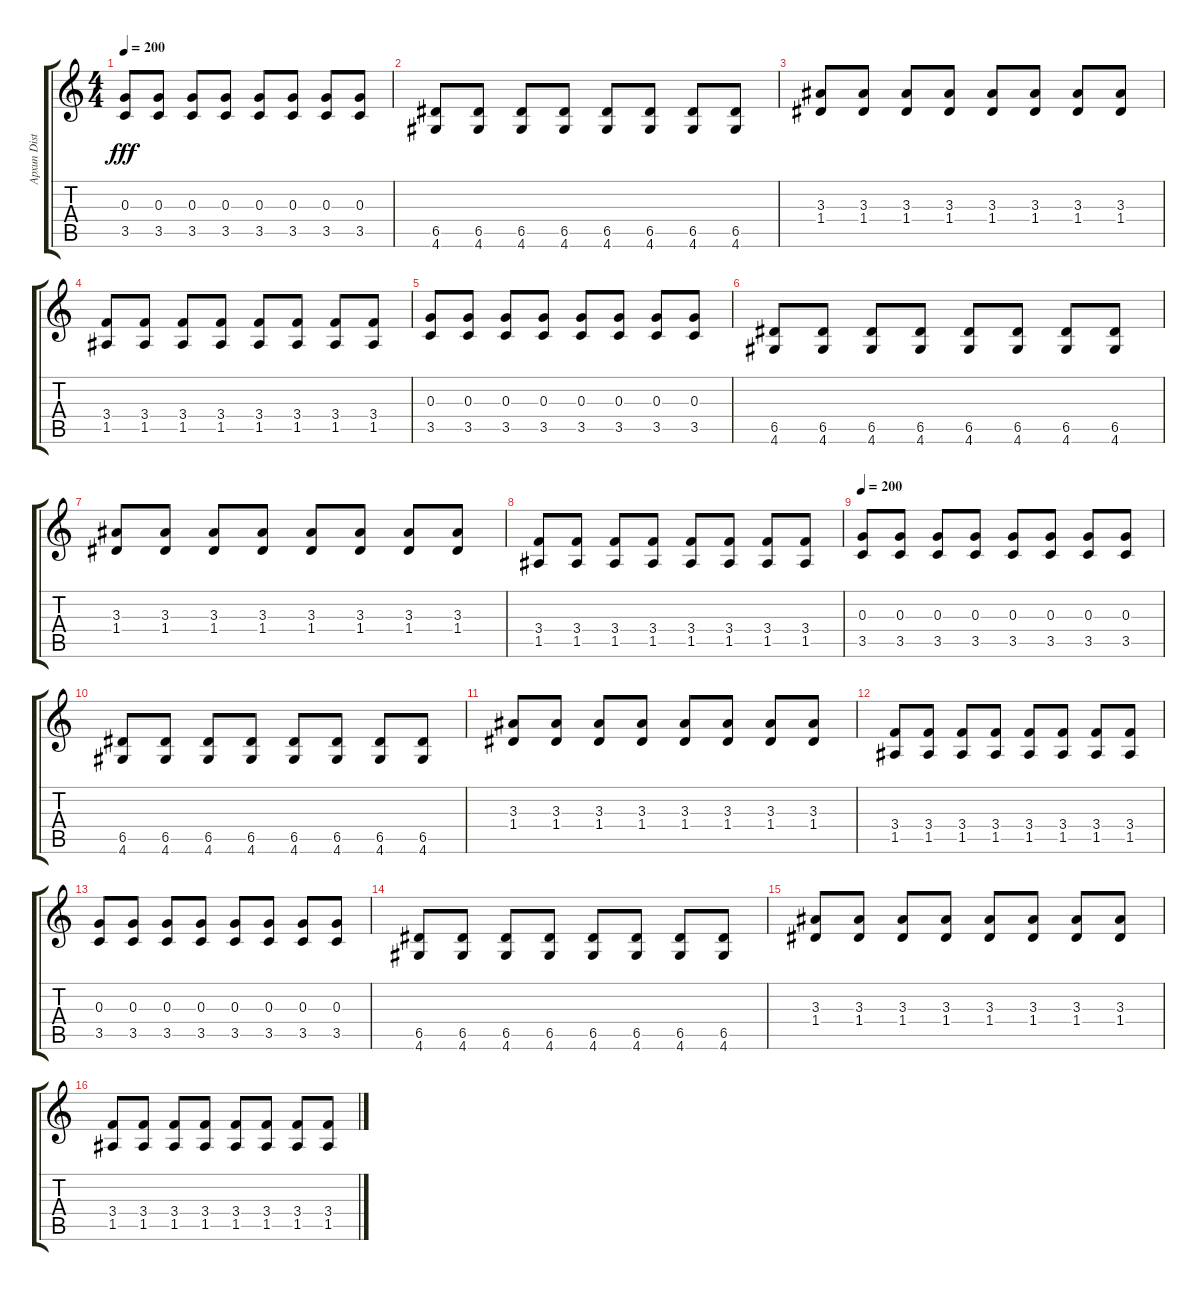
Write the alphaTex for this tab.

\track ("Архип Distr" "Архип Dist") {instrument distortionguitar}
\staff {score tabs}
\tuning (E4 B3 G3 D3 A2 E2) {hide}
\ts (4 4)
\tempo 200
\clef g2
\ks c
(0.3 3.5).8{dy fff} (0.3 3.5).8 (0.3 3.5).8 (0.3 3.5).8 (0.3 3.5).8 (0.3 3.5).8 (0.3 3.5).8 (0.3 3.5).8 |
(6.5 4.6).8 (6.5 4.6).8 (6.5 4.6).8 (6.5 4.6).8 (6.5 4.6).8 (6.5 4.6).8 (6.5 4.6).8 (6.5 4.6).8 |
(3.3 1.4).8 (3.3 1.4).8 (3.3 1.4).8 (3.3 1.4).8 (3.3 1.4).8 (3.3 1.4).8 (3.3 1.4).8 (3.3 1.4).8 |
(3.4 1.5).8 (3.4 1.5).8 (3.4 1.5).8 (3.4 1.5).8 (3.4 1.5).8 (3.4 1.5).8 (3.4 1.5).8 (3.4 1.5).8 |
(0.3 3.5).8 (0.3 3.5).8 (0.3 3.5).8 (0.3 3.5).8 (0.3 3.5).8 (0.3 3.5).8 (0.3 3.5).8 (0.3 3.5).8 |
(6.5 4.6).8 (6.5 4.6).8 (6.5 4.6).8 (6.5 4.6).8 (6.5 4.6).8 (6.5 4.6).8 (6.5 4.6).8 (6.5 4.6).8 |
(3.3 1.4).8 (3.3 1.4).8 (3.3 1.4).8 (3.3 1.4).8 (3.3 1.4).8 (3.3 1.4).8 (3.3 1.4).8 (3.3 1.4).8 |
(3.4 1.5).8 (3.4 1.5).8 (3.4 1.5).8 (3.4 1.5).8 (3.4 1.5).8 (3.4 1.5).8 (3.4 1.5).8 (3.4 1.5).8 |
\tempo 200
(0.3 3.5).8 (0.3 3.5).8 (0.3 3.5).8 (0.3 3.5).8 (0.3 3.5).8 (0.3 3.5).8 (0.3 3.5).8 (0.3 3.5).8 |
(6.5 4.6).8 (6.5 4.6).8 (6.5 4.6).8 (6.5 4.6).8 (6.5 4.6).8 (6.5 4.6).8 (6.5 4.6).8 (6.5 4.6).8 |
(3.3 1.4).8 (3.3 1.4).8 (3.3 1.4).8 (3.3 1.4).8 (3.3 1.4).8 (3.3 1.4).8 (3.3 1.4).8 (3.3 1.4).8 |
(3.4 1.5).8 (3.4 1.5).8 (3.4 1.5).8 (3.4 1.5).8 (3.4 1.5).8 (3.4 1.5).8 (3.4 1.5).8 (3.4 1.5).8 |
(0.3 3.5).8 (0.3 3.5).8 (0.3 3.5).8 (0.3 3.5).8 (0.3 3.5).8 (0.3 3.5).8 (0.3 3.5).8 (0.3 3.5).8 |
(6.5 4.6).8 (6.5 4.6).8 (6.5 4.6).8 (6.5 4.6).8 (6.5 4.6).8 (6.5 4.6).8 (6.5 4.6).8 (6.5 4.6).8 |
(3.3 1.4).8 (3.3 1.4).8 (3.3 1.4).8 (3.3 1.4).8 (3.3 1.4).8 (3.3 1.4).8 (3.3 1.4).8 (3.3 1.4).8 |
(3.4 1.5).8 (3.4 1.5).8 (3.4 1.5).8 (3.4 1.5).8 (3.4 1.5).8 (3.4 1.5).8 (3.4 1.5).8 (3.4 1.5).8
